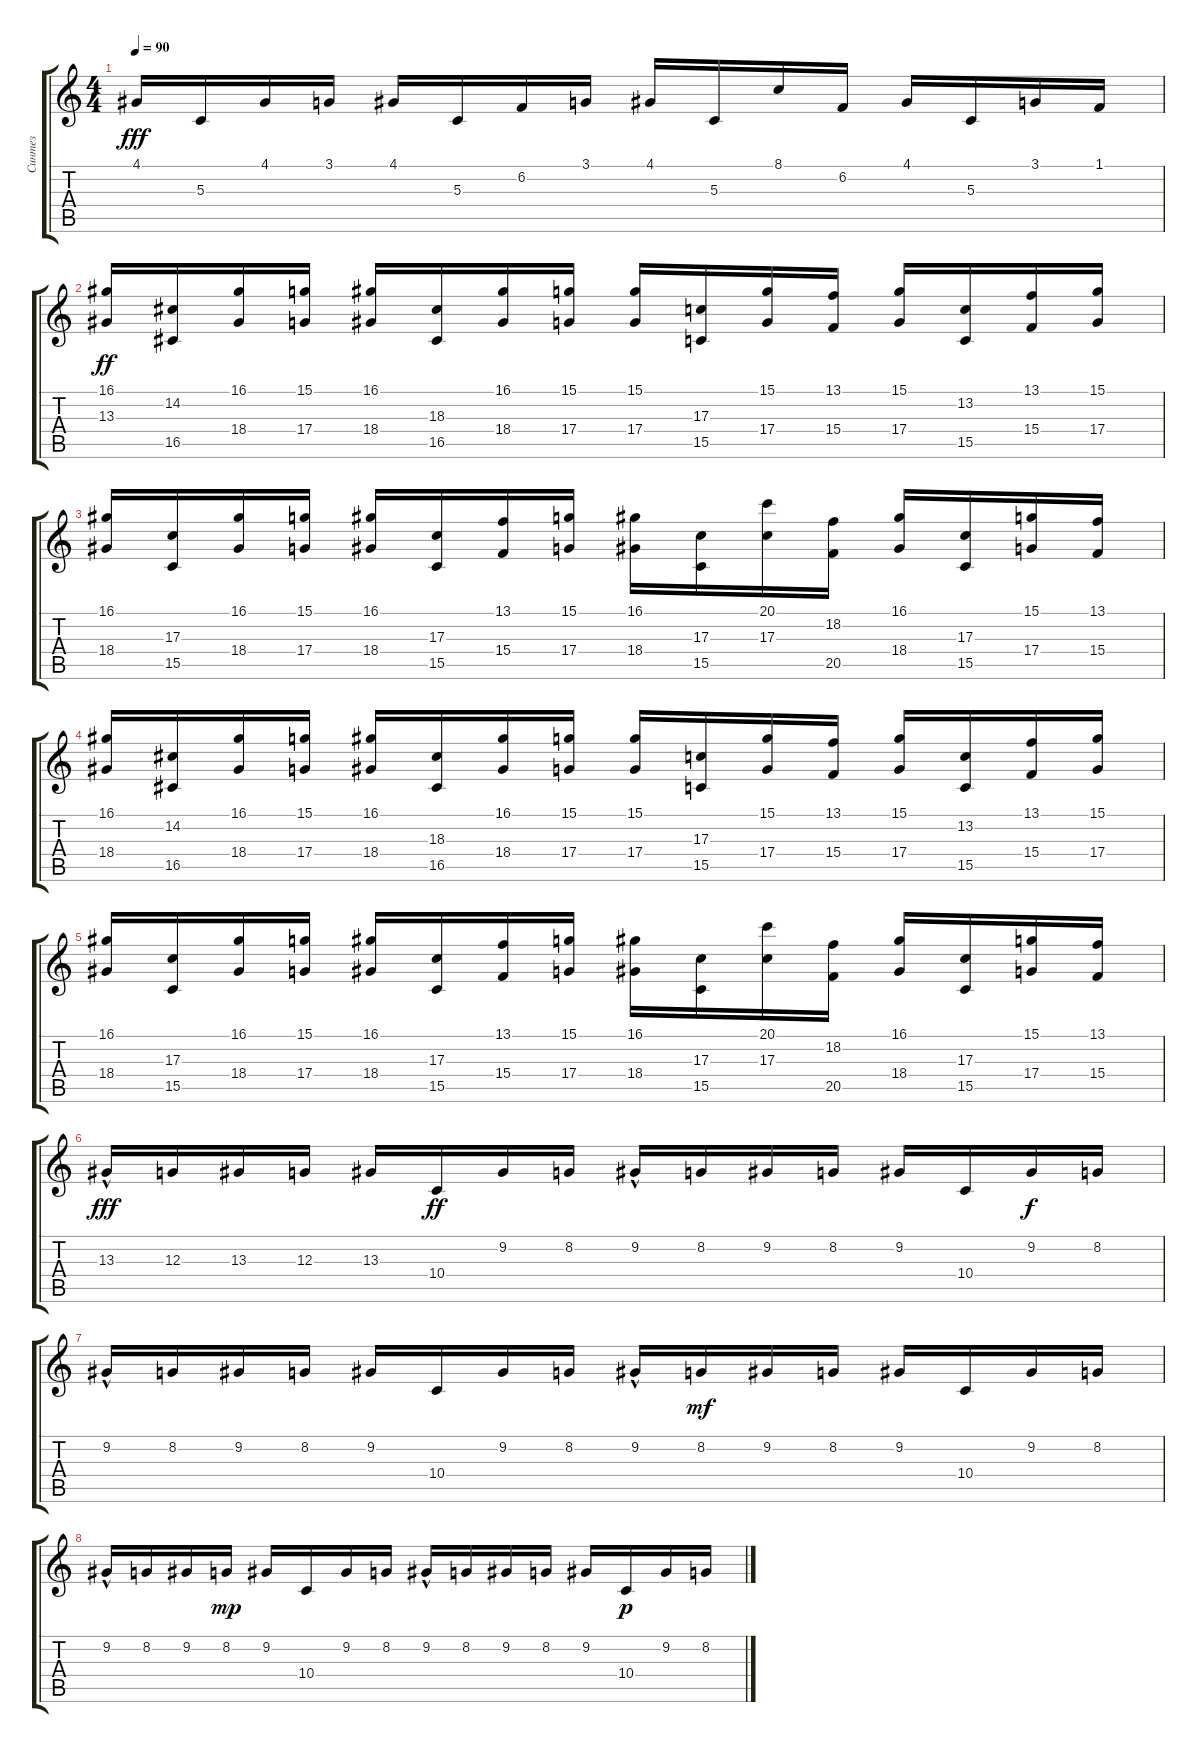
\track ("Синтез" "Синтез") {instrument lead2sawtooth}
\staff {score tabs}
\tuning (E4 B3 G3 D3 A2 E2) {hide}
\ts (4 4)
\tempo 90
\clef g2
\ks c
4.1.16{dy fff} 5.3.16 4.1.16 3.1.16 4.1.16 5.3.16 6.2.16 3.1.16 4.1.16 5.3.16 8.1.16 6.2.16 4.1.16 5.3.16 3.1.16 1.1.16 |
(16.1 13.3).16{dy ff} (14.2 16.5).16 (16.1 18.4).16 (15.1 17.4).16 (16.1 18.4).16 (18.3 16.5).16 (16.1 18.4).16 (15.1 17.4).16 (15.1 17.4).16 (17.3 15.5).16 (15.1 17.4).16 (13.1 15.4).16 (15.1 17.4).16 (13.2 15.5).16 (13.1 15.4).16 (15.1 17.4).16 |
(16.1 18.4).16 (17.3 15.5).16 (16.1 18.4).16 (15.1 17.4).16 (16.1 18.4).16 (17.3 15.5).16 (13.1 15.4).16 (15.1 17.4).16 (16.1 18.4).16 (17.3 15.5).16 (20.1 17.3).16 (18.2 20.5).16 (16.1 18.4).16 (17.3 15.5).16 (15.1 17.4).16 (13.1 15.4).16 |
(16.1 18.4).16 (14.2 16.5).16 (16.1 18.4).16 (15.1 17.4).16 (16.1 18.4).16 (18.3 16.5).16 (16.1 18.4).16 (15.1 17.4).16 (15.1 17.4).16 (17.3 15.5).16 (15.1 17.4).16 (13.1 15.4).16 (15.1 17.4).16 (13.2 15.5).16 (13.1 15.4).16 (15.1 17.4).16 |
(16.1 18.4).16 (17.3 15.5).16 (16.1 18.4).16 (15.1 17.4).16 (16.1 18.4).16 (17.3 15.5).16 (13.1 15.4).16 (15.1 17.4).16 (16.1 18.4).16 (17.3 15.5).16 (20.1 17.3).16 (18.2 20.5).16 (16.1 18.4).16 (17.3 15.5).16 (15.1 17.4).16 (13.1 15.4).16 |
13.3{hac}.16{dy fff} 12.3.16 13.3.16 12.3.16 13.3.16 10.4.16{dy ff} 9.2.16 8.2.16 9.2{hac}.16 8.2.16 9.2.16 8.2.16 9.2.16 10.4.16 9.2.16{dy f} 8.2.16 |
9.2{hac}.16 8.2.16 9.2.16 8.2.16 9.2.16 10.4.16 9.2.16 8.2.16 9.2{hac}.16 8.2.16{dy mf} 9.2.16 8.2.16 9.2.16 10.4.16 9.2.16 8.2.16 |
9.2{hac}.16 8.2.16 9.2.16 8.2.16{dy mp} 9.2.16 10.4.16 9.2.16 8.2.16 9.2{hac}.16 8.2.16 9.2.16 8.2.16 9.2.16 10.4.16{dy p} 9.2.16 8.2.16
